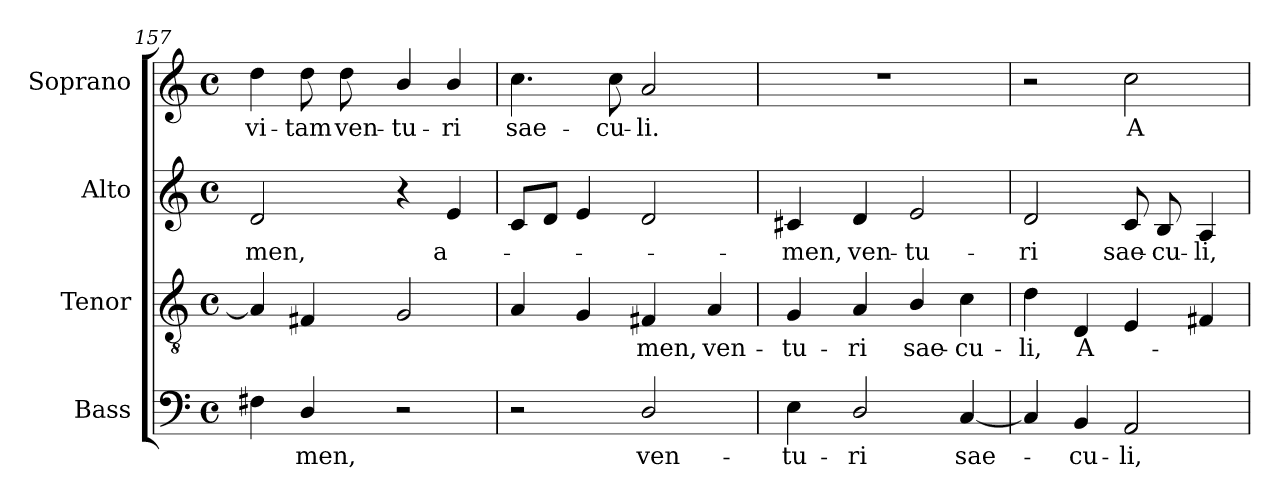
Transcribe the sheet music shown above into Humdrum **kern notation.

**kern	**text	**kern	**text	**kern	**text	**kern	**text
*part4	*part4	*part3	*part3	*part2	*part2	*part1	*part1
*staff4	*staff4	*staff3	*staff3	*staff2	*staff2	*staff1	*staff1
*I"Bass	*	*I"Tenor	*	*I"Alto	*	*I"Soprano	*
*I'B.	*	*I'T.	*	*I'A.	*	*I'S.	*
*clefF4	*	*clefGv2	*	*clefG2	*	*clefG2	*
*	*	*ITrd7c12	*	*	*	*	*
*k[]	*	*k[]	*	*k[]	*	*k[]	*
*C:	*	*C:	*	*C:	*	*C:	*
*M4/4	*	*M4/4	*	*M4/4	*	*M4/4	*
*met(c)	*	*met(c)	*	*met(c)	*	*met(c)	*
=157	=157	=157	=157	=157	=157	=157	=157
!	!	!	!	!	!LO:LY:b:color=#000000	!	!
!	!	!	!	!	!	!	!LO:LY:b:color=#000000
4F#Xi\	.	4AAi/]	.	2di/	-men,	4ddi\	vi-
!	!LO:LY:b:color=#000000	!	!	!	!	!	!
!	!	!	!	!	!	!	!LO:LY:b:color=#000000
4Di/	-men,	4FF#Xi/	.	.	.	8ddi\	-tam
!	!	!	!	!	!	!	!LO:LY:b:color=#000000
.	.	.	.	.	.	8ddi\	ven-
!	!	!	!	!	!	!	!LO:LY:b:color=#000000
2r	.	2GGi/	.	4r	.	4bi/	-tu-
!	!	!	!	!	!LO:LY:b:color=#000000	!	!
!	!	!	!	!	!	!	!LO:LY:b:color=#000000
.	.	.	.	4ei/	a-	4bi/	-ri
=158	=158	=158	=158	=158	=158	=158	=158
!	!	!	!	!	!	!	!LO:LY:b:color=#000000
2r	.	4AAi/	.	8ci/L	.	4.cci\	sae-
.	.	.	.	8di/J	.	.	.
.	.	4GGi/	.	4ei/	.	.	.
!	!	!	!	!	!	!	!LO:LY:b:color=#000000
.	.	.	.	.	.	8cci\	-cu-
!	!LO:LY:b:color=#000000	!	!	!	!	!	!
!	!	!	!LO:LY:b:color=#000000	!	!	!	!
!	!	!	!	!	!	!	!LO:LY:b:color=#000000
2Di/	ven-	4FF#Xi/	-men,	2di/	.	2ai/	-li.
!	!	!	!LO:LY:b:color=#000000	!	!	!	!
.	.	4AAi/	ven-	.	.	.	.
=159	=159	=159	=159	=159	=159	=159	=159
!	!LO:LY:b:color=#000000	!	!	!	!	!	!
!	!	!	!LO:LY:b:color=#000000	!	!	!	!
!	!	!	!	!	!LO:LY:b:color=#000000	!	!
4Ei\	-tu-	4GGi/	-tu-	4c#Xi/	-men,	1r	.
!	!LO:LY:b:color=#000000	!	!	!	!	!	!
!	!	!	!LO:LY:b:color=#000000	!	!	!	!
!	!	!	!	!	!LO:LY:b:color=#000000	!	!
2Di/	-ri	4AAi/	-ri	4di/	ven-	.	.
!	!	!	!LO:LY:b:color=#000000	!	!	!	!
!	!	!	!	!	!LO:LY:b:color=#000000	!	!
.	.	4BBi/	sae-	2ei/	-tu-	.	.
!	!LO:LY:b:color=#000000	!	!	!	!	!	!
!	!	!	!LO:LY:b:color=#000000	!	!	!	!
[4Ci/	sae-	4Ci\	-cu-	.	.	.	.
!!LO:LB:g=z
=160	=160	=160	=160	=160	=160	=160	=160
!	!	!	!LO:LY:b:color=#000000	!	!	!	!
!	!	!	!	!	!LO:LY:b:color=#000000	!	!
4Ci/]	.	4Di\	-li,	2di/	-ri	2r	.
!	!LO:LY:b:color=#000000	!	!	!	!	!	!
!	!	!	!LO:LY:b:color=#000000	!	!	!	!
4BBi/	-cu-	4DDi/	A-	.	.	.	.
!	!LO:LY:b:color=#000000	!	!	!	!	!	!
!	!	!	!	!	!LO:LY:b:color=#000000	!	!
!	!	!	!	!	!	!	!LO:LY:b:color=#000000
2AAi/	-li,	4EEi/	.	8ci/	sae-	2cci\	A-
!	!	!	!	!	!LO:LY:b:color=#000000	!	!
.	.	.	.	8Bi/	-cu-	.	.
!	!	!	!	!	!LO:LY:b:color=#000000	!	!
.	.	4FF#i/	.	4Ai/	-li,	.	.
=	=	=	=	=	=	=	=
*-	*-	*-	*-	*-	*-	*-	*-
